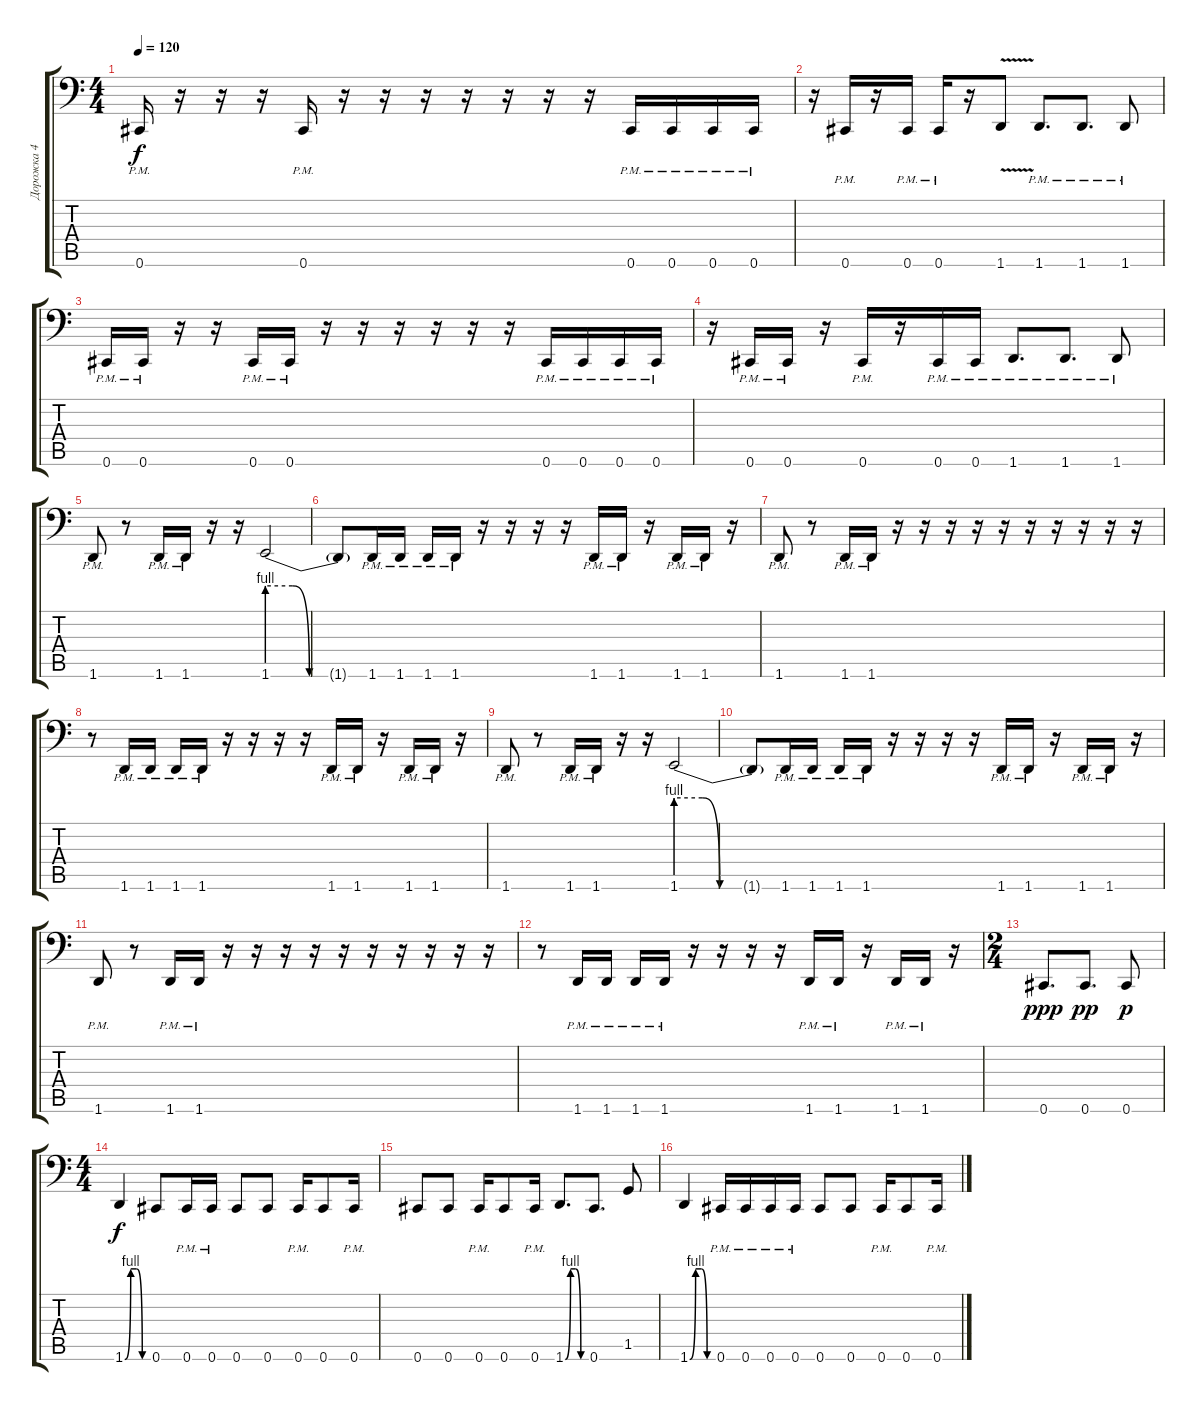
\track ("Дорожка 4" "Дорожка 4") {instrument electricbassfinger}
\staff {score tabs}
\tuning (Db3 Ab2 E2 B1 Gb1 Db1) {hide}
\ts (4 4)
\tempo 120
\clef f4
\ks c
0.6{pm}.16{dy f} r.16 r.16 r.16 0.6{pm}.16 r.16 r.16 r.16 r.16 r.16 r.16 r.16 0.6{pm}.16 0.6{pm}.16 0.6{pm}.16 0.6{pm}.16 |
r.16 0.6{pm}.16 r.16 0.6{pm}.16 0.6{pm}.16 r.16 1.6{v}.8 1.6{pm}.8{d} 1.6{pm}.8{d} 1.6{pm}.8 |
0.6{pm}.16 0.6{pm}.16 r.16 r.16 0.6{pm}.16 0.6{pm}.16 r.16 r.16 r.16 r.16 r.16 r.16 0.6{pm}.16 0.6{pm}.16 0.6{pm}.16 0.6{pm}.16 |
r.16 0.6{pm}.16 0.6{pm}.16 r.16 0.6{pm}.16 r.16 0.6{pm}.16 0.6{pm}.16 1.6{pm}.8{d} 1.6{pm}.8{d} 1.6{pm}.8 |
1.6{pm}.8 r.8 1.6{pm}.16 1.6{pm}.16 r.16 r.16 1.6{be (custom 0 4 15 4 25 0 40 0 60 0)}.2 |
1.6{t}.8 1.6{pm}.16 1.6{pm}.16 1.6{pm}.16 1.6{pm}.16 r.16 r.16 r.16 r.16 1.6{pm}.16 1.6{pm}.16 r.16 1.6{pm}.16 1.6{pm}.16 r.16 |
1.6{pm}.8 r.8 1.6{pm}.16 1.6{pm}.16 r.16 r.16 r.16 r.16 r.16 r.16 r.16 r.16 r.16 r.16 |
r.8 1.6{pm}.16 1.6{pm}.16 1.6{pm}.16 1.6{pm}.16 r.16 r.16 r.16 r.16 1.6{pm}.16 1.6{pm}.16 r.16 1.6{pm}.16 1.6{pm}.16 r.16 |
1.6{pm}.8 r.8 1.6{pm}.16 1.6{pm}.16 r.16 r.16 1.6{be (custom 0 4 15 4 25 0 40 0 60 0)}.2 |
1.6{t}.8 1.6{pm}.16 1.6{pm}.16 1.6{pm}.16 1.6{pm}.16 r.16 r.16 r.16 r.16 1.6{pm}.16 1.6{pm}.16 r.16 1.6{pm}.16 1.6{pm}.16 r.16 |
1.6{pm}.8 r.8 1.6{pm}.16 1.6{pm}.16 r.16 r.16 r.16 r.16 r.16 r.16 r.16 r.16 r.16 r.16 |
r.8 1.6{pm}.16 1.6{pm}.16 1.6{pm}.16 1.6{pm}.16 r.16 r.16 r.16 r.16 1.6{pm}.16 1.6{pm}.16 r.16 1.6{pm}.16 1.6{pm}.16 r.16 |
\ts (2 4)
0.6.8{d dy ppp} 0.6.8{d dy pp} 0.6.8{dy p} |
\ts (4 4)
1.6{be (custom 0 0 15 4 30 4 45 0 60 0)}.4{dy f} 0.6.8 0.6{pm}.16 0.6{pm}.16 0.6.8 0.6.8 0.6{pm}.16 0.6.8 0.6{pm}.16 |
0.6.8 0.6.8 0.6{pm}.16 0.6.8 0.6{pm}.16 1.6{be (custom 0 0 15 4 30 4 45 0 60 0)}.8{d} 0.6.8{d} 1.5.8 |
1.6{be (custom 0 0 15 4 30 4 45 0 60 0)}.4 0.6{pm}.16 0.6{pm}.16 0.6{pm}.16 0.6{pm}.16 0.6.8 0.6.8 0.6{pm}.16 0.6.8 0.6{pm}.16
